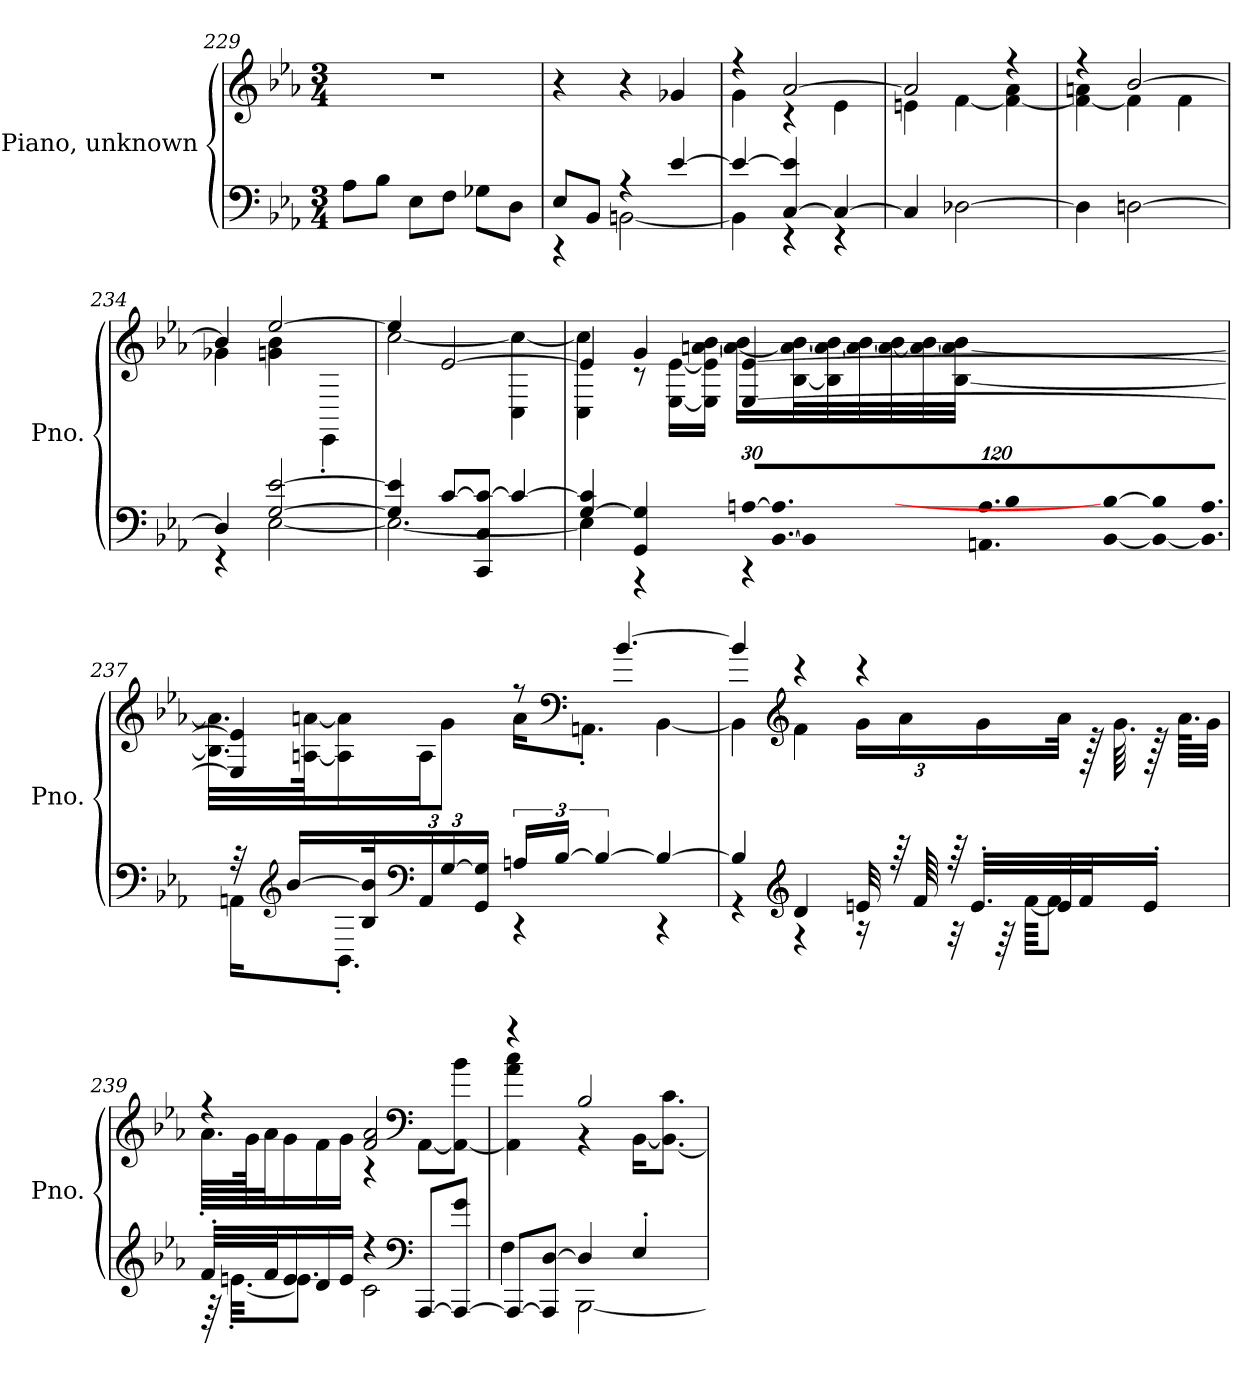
**kern	**kern
*part1	*part1
*staff2	*staff1
*I"Piano, unknown	*
*I'Pno.	*
*clefF4	*clefG2
*k[b-e-a-]	*k[b-e-a-]
*M3/4	*M3/4
=229	=229
8A-\L	2.r
8B-\J	.
8E-\L	.
8F\J	.
8G-X\L	.
8D\J	.
=230	=230
*^	*
8E-/L	4r	4r
8BB-/J	.	.
4r	[2BBn\	4r
[4e-/	.	4g-X/
=231	=231	=231
*	*	*^
4e-/_	4BB\]	4r	4g\
[4C/ 4e-/]	4r	[2a-/	4r
4C/_	4r	.	4e-\
*v	*v	*	*
!!LO:LB:g=z	!!
=232	=232	=232
4C/]	2a-/]	4en\
[2D-X\	.	[4f\
.	4r	4f\_ 4a-\
=233	=233	=233
4D-\]	4r	4f\_ 4an\
[2Dn\	[2b-/	4f\]
.	.	4f\
=234	=234	=234
*^	*	*
4D/]	4r	4b-/]	4g-X\
[2G/ [2e-/	[2E-\	[2ee-/	4gn\ 4b-\
.	.	.	4EE-'\
=235	=235	=235	=235
4G/] 4e-/]	2.E-\_	4ee-/]	[2cc\
[8c/L	.	[2e-/	.
8CC/ 8C/ 8c/_J	.	.	.
4c/_	.	.	4C\ 4cc\_
!!LO:LB:g=z	!!
=236	=236	=236	=236
[4G/ 4c/]	4E-\]	4e-/]	4C\ 4cc\]
4GG/ 4G/]	4r	4g/	8r
.	.	.	[16E-\ [16e-\LL
.	.	.	16E-\] 16e-\] [16an\ [16b-\JJ
*Xbrackettup	*	*	*
!LO:N:vis=64	!	!	!
[960%17An/KLLL	4r	[4E-/ [4e-/	16a\_ 16b-\]LL
!LO:N:vis=32.	!	!	!
[1920%103BB-/ 1920%103A/]	.	.	.
.	.	.	[32B-\ 32a\] [32b-\L
!LO:N:vis=64	!	!	!
960%17BB-/K]	.	.	.
!LO:N:vis=32.	!	!	!
1920%103AAn/ 1920%103A/	.	.	.
.	.	.	32B-\] [32a\ 32b-\]
.	.	.	32a\] [32b-\
!LO:N:vis=64	!	!	!
[960%17B-/L	.	.	.
.	.	.	[32a\ 32b-\]
1920ryy	.	.	.
!LO:N:vis=64	!	!	!
[960%17BB-/ 960%17B-/_	.	.	.
!LO:N:vis=64	!	!	!
960%17BB-/_ 960%17B-/]J	.	.	.
.	.	.	32a\] [32b-\
!LO:N:vis=32.	!	!	!
1920%103BB-/] 1920%103A/JJJ	.	.	.
.	.	.	[32B-\ [32a\ 32b-\]JJJ
=237	=237	=237	=237
32r	16AAn\KL	4E-/] 4e-/]	32.B-\] 32.a\]LLL
*clefG2	*	*	*
[16b-/LL	.	.	.
.	.	.	[64An\ [64an\JK
.	8.BB-'\J	.	16A\] 16a\]
32B-/ 32b-/]K	.	.	.
*clefF4	*	*	*
*	*	*	*Xbrackettup
24AA/	.	.	24A\J
[24G/	.	.	12g\J
24GG/ 24G/]JJ	.	.	.
*brackettup	*	*	*
24An/LL	4r	8r	16a\KL
[24B-/JJ	.	.	.
*	*	*clefF4	*
.	.	.	8.AAn'\J
6B-/_	.	.	.
.	.	[4.b-/	.
4B-/_	4r	.	[4BB-\
!!LO:PB:g=z	!!
=238	=238	=238	=238
4B-/]	4r	4b-/]	4BB-\]
*clefG2	*	*clefG2	*
4d/	4r	4r	4f\
32en/	16r	4r	24g\LL
64r	.	.	.
.	.	.	24a-\
64f/	.	.	.
64r	32r	.	.
32.e'/LLL	.	.	.
.	.	.	24g\
.	64r	.	.
.	[64f\KKKL	.	.
32e/	8f\J]	.	32a-\JJk
32f/J	.	.	128r
.	.	.	64.g\
16e'/JJ	.	.	128r
.	.	.	64.a-\KLLL
.	.	.	32g\JJJ
=239	=239	=239	=239
32f'/LLL	64r	4r	64.a-'\LLLL
.	[32.en'\KKL	.	.
.	.	.	128g\JK
32f/J	.	.	32a-\J
16e/	8.e\J]	.	16g\
16d/	.	.	16f\
16e/JJ	.	.	16g\JJ
4r	2c\	2f/ 2a-/	4r
*clefF4	*	*clefF4	*
[8AAA-/L	.	.	[8AA-\L
8AAA-/_ 8g/J	.	.	8AA-\_ 8b-\J
!!LO:LB:g=z	!!
=240	=240	=240	=240
8AAA-/L_	4F\	4r	4AA-\] 4a-\ 4cc\
8AAA-/] [8D/J	.	.	.
4D/]	[2BBB-\	2B-/	4r
4E-'/	.	.	[16BB-\KL
.	.	.	8.BB-\_ 8.c\J
*v	*v	*	*
*	*v	*v
=	=
*-	*-
